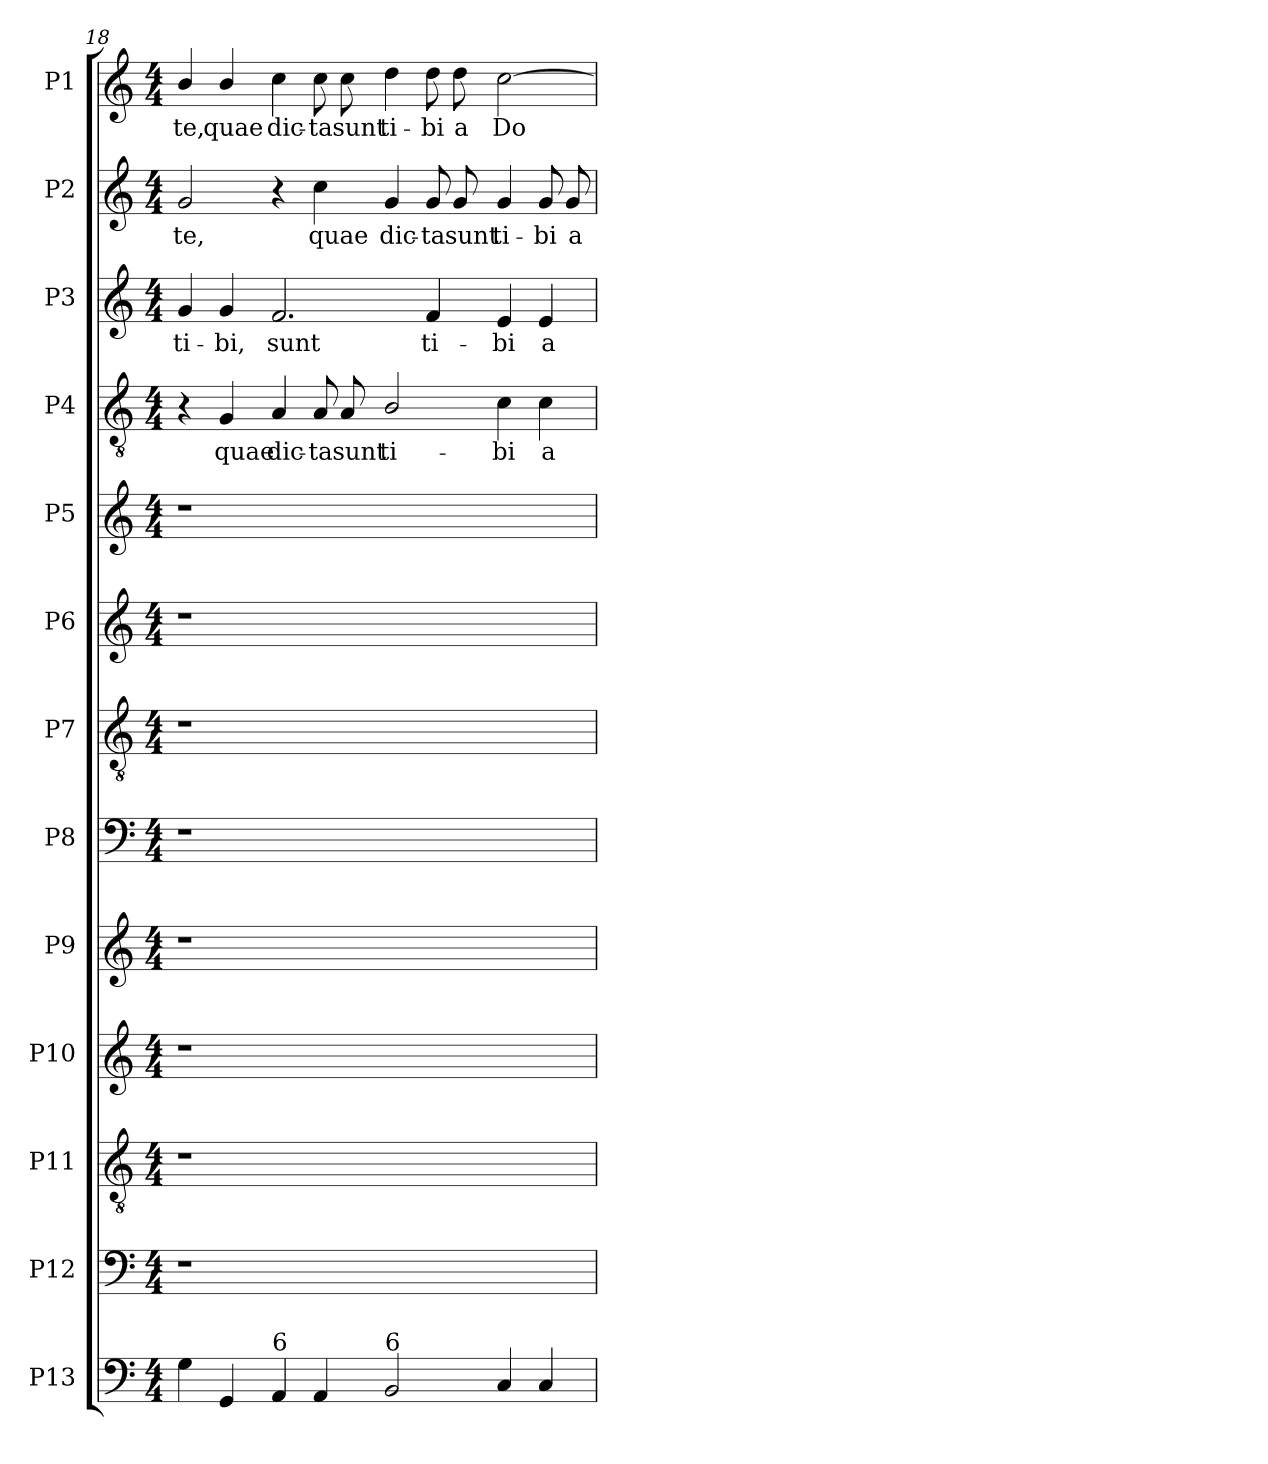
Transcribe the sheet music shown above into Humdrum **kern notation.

**kern	**kern	**kern	**kern	**kern	**kern	**kern	**kern	**kern	**kern	**text	**kern	**text	**kern	**text	**kern	**text
*part13	*part12	*part11	*part10	*part9	*part8	*part7	*part6	*part5	*part4	*part4	*part3	*part3	*part2	*part2	*part1	*part1
*staff13	*staff12	*staff11	*staff10	*staff9	*staff8	*staff7	*staff6	*staff5	*staff4	*staff4	*staff3	*staff3	*staff2	*staff2	*staff1	*staff1
*I"P13	*I"P12	*I"P11	*I"P10	*I"P9	*I"P8	*I"P7	*I"P6	*I"P5	*I"P4	*	*I"P3	*	*I"P2	*	*I"P1	*
*clefF4	*clefF4	*clefGv2	*clefG2	*clefG2	*clefF4	*clefGv2	*clefG2	*clefG2	*clefGv2	*	*clefG2	*	*clefG2	*	*clefG2	*
*	*	*ITrd7c12	*	*	*	*ITrd7c12	*	*	*ITrd7c12	*	*	*	*	*	*	*
*k[]	*k[]	*k[]	*k[]	*k[]	*k[]	*k[]	*k[]	*k[]	*k[]	*	*k[]	*	*k[]	*	*k[]	*
*C:	*C:	*C:	*C:	*C:	*C:	*C:	*C:	*C:	*C:	*	*C:	*	*C:	*	*C:	*
*M4/4	*M4/4	*M4/4	*M4/4	*M4/4	*M4/4	*M4/4	*M4/4	*M4/4	*M4/4	*	*M4/4	*	*M4/4	*	*M4/4	*
=18	=18	=18	=18	=18	=18	=18	=18	=18	=18	=18	=18	=18	=18	=18	=18	=18
!	!LO:N:vis=1	!LO:N:vis=1	!LO:N:vis=1	!LO:N:vis=1	!LO:N:vis=1	!LO:N:vis=1	!LO:N:vis=1	!LO:N:vis=1	!	!	!	!	!	!	!	!
!	!	!	!	!	!	!	!	!	!	!	!	!LO:LY:b:color=#000000	!	!	!	!
!	!	!	!	!	!	!	!	!	!	!	!	!	!	!LO:LY:b:color=#000000	!	!
!	!	!	!	!	!	!	!	!	!	!	!	!	!	!	!	!LO:LY:b:color=#000000
4Gi\	1r	1r	1r	1r	1r	1r	1r	1r	4r	.	4gi/	ti-	2gi/	te,	4bi/	te,
!	!	!	!	!	!	!	!	!	!	!LO:LY:b:color=#000000	!	!	!	!	!	!
!	!	!	!	!	!	!	!	!	!	!	!	!LO:LY:b:color=#000000	!	!	!	!
!	!	!	!	!	!	!	!	!	!	!	!	!	!	!	!	!LO:LY:b:color=#000000
4GGi/	.	.	.	.	.	.	.	.	4GGi/	quae	4gi/	-bi,	.	.	4bi/	quae
!	!	!	!	!	!	!	!	!	!	!LO:LY:b:color=#000000	!	!	!	!	!	!
!	!	!	!	!	!	!	!	!	!	!	!	!LO:LY:b:color=#000000	!	!	!	!
!LO:TX:a:t=6	!	!	!	!	!	!	!	!	!	!	!	!	!	!	!	!
!	!	!	!	!	!	!	!	!	!	!	!	!	!	!	!	!LO:LY:b:color=#000000
4AAi/	.	.	.	.	.	.	.	.	4AAi/	dic-	2.fi/	sunt	4r	.	4cci\	dic-
!	!	!	!	!	!	!	!	!	!	!LO:LY:b:color=#000000	!	!	!	!	!	!
!	!	!	!	!	!	!	!	!	!	!	!	!	!	!LO:LY:b:color=#000000	!	!
!	!	!	!	!	!	!	!	!	!	!	!	!	!	!	!	!LO:LY:b:color=#000000
4AAi/	.	.	.	.	.	.	.	.	8AAi/	-ta	.	.	4cci\	quae	8cci\	-ta
!	!	!	!	!	!	!	!	!	!	!LO:LY:b:color=#000000	!	!	!	!	!	!
!	!	!	!	!	!	!	!	!	!	!	!	!	!	!	!	!LO:LY:b:color=#000000
.	.	.	.	.	.	.	.	.	8AAi/	sunt	.	.	.	.	8cci\	sunt
!	!	!	!	!	!	!	!	!	!	!LO:LY:b:color=#000000	!	!	!	!	!	!
!	!	!	!	!	!	!	!	!	!	!	!	!	!	!LO:LY:b:color=#000000	!	!
!LO:TX:a:t=6	!	!	!	!	!	!	!	!	!	!	!	!	!	!	!	!
!	!	!	!	!	!	!	!	!	!	!	!	!	!	!	!	!LO:LY:b:color=#000000
2BBi/	1ryy	1ryy	1ryy	1ryy	1ryy	1ryy	1ryy	1ryy	2BBi/	ti-	.	.	4gi/	dic-	4ddi\	ti-
!	!	!	!	!	!	!	!	!	!	!	!	!LO:LY:b:color=#000000	!	!	!	!
!	!	!	!	!	!	!	!	!	!	!	!	!	!	!LO:LY:b:color=#000000	!	!
!	!	!	!	!	!	!	!	!	!	!	!	!	!	!	!	!LO:LY:b:color=#000000
.	.	.	.	.	.	.	.	.	.	.	4fi/	ti-	8gi/	-ta	8ddi\	-bi
!	!	!	!	!	!	!	!	!	!	!	!	!	!	!LO:LY:b:color=#000000	!	!
!	!	!	!	!	!	!	!	!	!	!	!	!	!	!	!	!LO:LY:b:color=#000000
.	.	.	.	.	.	.	.	.	.	.	.	.	8gi/	sunt	8ddi\	a
!	!	!	!	!	!	!	!	!	!	!LO:LY:b:color=#000000	!	!	!	!	!	!
!	!	!	!	!	!	!	!	!	!	!	!	!LO:LY:b:color=#000000	!	!	!	!
!	!	!	!	!	!	!	!	!	!	!	!	!	!	!LO:LY:b:color=#000000	!	!
!	!	!	!	!	!	!	!	!	!	!	!	!	!	!	!	!LO:LY:b:color=#000000
4Ci/	.	.	.	.	.	.	.	.	4Ci\	-bi	4ei/	-bi	4gi/	ti-	[2cci\	Do-
!	!	!	!	!	!	!	!	!	!	!LO:LY:b:color=#000000	!	!	!	!	!	!
!	!	!	!	!	!	!	!	!	!	!	!	!LO:LY:b:color=#000000	!	!	!	!
!	!	!	!	!	!	!	!	!	!	!	!	!	!	!LO:LY:b:color=#000000	!	!
4Ci/	.	.	.	.	.	.	.	.	4Ci\	a	4ei/	a	8gi/	-bi	.	.
!	!	!	!	!	!	!	!	!	!	!	!	!	!	!LO:LY:b:color=#000000	!	!
.	.	.	.	.	.	.	.	.	.	.	.	.	8gi/	a	.	.
=	=	=	=	=	=	=	=	=	=	=	=	=	=	=	=	=
*-	*-	*-	*-	*-	*-	*-	*-	*-	*-	*-	*-	*-	*-	*-	*-	*-
